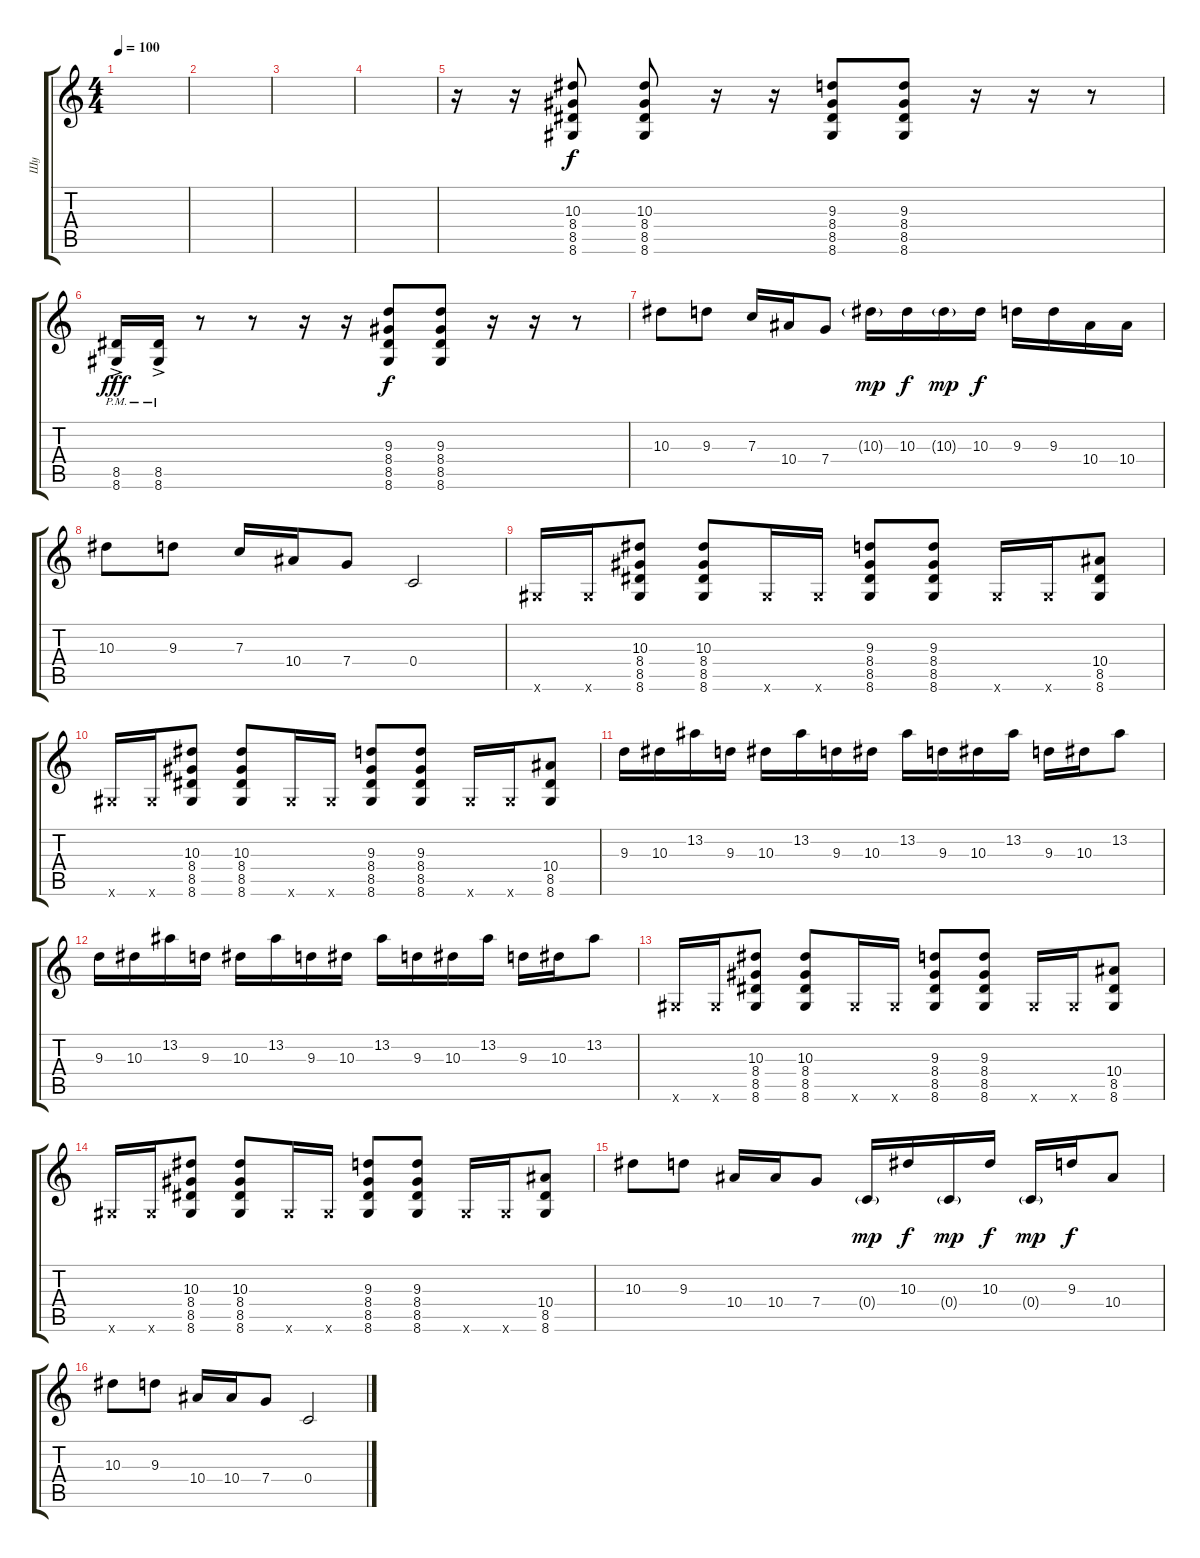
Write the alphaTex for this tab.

\track ("Шу" "Шу") {instrument distortionguitar}
\staff {score tabs}
\tuning (D4 A3 F3 C3 G2 C2) {hide}
\ts (4 4)
\tempo 100
\clef g2
\ks c
|
|
|
|
r.16 r.16 (10.3 8.4 8.5 8.6).8 (10.3 8.4 8.5 8.6).8 r.16 r.16 (9.3 8.4 8.5 8.6).8 (9.3 8.4 8.5 8.6).8 r.16 r.16 r.8 |
(8.5{ac pm} 8.6{ac pm}).16{dy fff} (8.5{ac pm} 8.6{ac pm}).16 r.8 r.8 r.16 r.16 (9.3 8.4 8.5 8.6).8{dy f} (9.3 8.4 8.5 8.6).8 r.16 r.16 r.8 |
10.3.8 9.3.8 7.3.16 10.4.16 7.4.8 10.3{g}.16{dy mp} 10.3.16{dy f} 10.3{g}.16{dy mp} 10.3.16{dy f} 9.3.16 9.3.16 10.4.16 10.4.16 |
10.3.8 9.3.8 7.3.16 10.4.16 7.4.8 0.4.2 |
8.6{x}.16 8.6{x}.16 (10.3 8.4 8.5 8.6).8 (10.3 8.4 8.5 8.6).8 8.6{x}.16 8.6{x}.16 (9.3 8.4 8.5 8.6).8 (9.3 8.4 8.5 8.6).8 8.6{x}.16 8.6{x}.16 (10.4 8.5 8.6).8 |
8.6{x}.16 8.6{x}.16 (10.3 8.4 8.5 8.6).8 (10.3 8.4 8.5 8.6).8 8.6{x}.16 8.6{x}.16 (9.3 8.4 8.5 8.6).8 (9.3 8.4 8.5 8.6).8 8.6{x}.16 8.6{x}.16 (10.4 8.5 8.6).8 |
9.3.16 10.3.16 13.2.16 9.3.16 10.3.16 13.2.16 9.3.16 10.3.16 13.2.16 9.3.16 10.3.16 13.2.16 9.3.16 10.3.16 13.2.8 |
9.3.16 10.3.16 13.2.16 9.3.16 10.3.16 13.2.16 9.3.16 10.3.16 13.2.16 9.3.16 10.3.16 13.2.16 9.3.16 10.3.16 13.2.8 |
8.6{x}.16 8.6{x}.16 (10.3 8.4 8.5 8.6).8 (10.3 8.4 8.5 8.6).8 8.6{x}.16 8.6{x}.16 (9.3 8.4 8.5 8.6).8 (9.3 8.4 8.5 8.6).8 8.6{x}.16 8.6{x}.16 (10.4 8.5 8.6).8 |
8.6{x}.16 8.6{x}.16 (10.3 8.4 8.5 8.6).8 (10.3 8.4 8.5 8.6).8 8.6{x}.16 8.6{x}.16 (9.3 8.4 8.5 8.6).8 (9.3 8.4 8.5 8.6).8 8.6{x}.16 8.6{x}.16 (10.4 8.5 8.6).8 |
10.3.8 9.3.8 10.4.16 10.4.16 7.4.8 0.4{g}.16{dy mp} 10.3.16{dy f} 0.4{g}.16{dy mp} 10.3.16{dy f} 0.4{g}.16{dy mp} 9.3.16{dy f} 10.4.8 |
10.3.8 9.3.8 10.4.16 10.4.16 7.4.8 0.4.2
